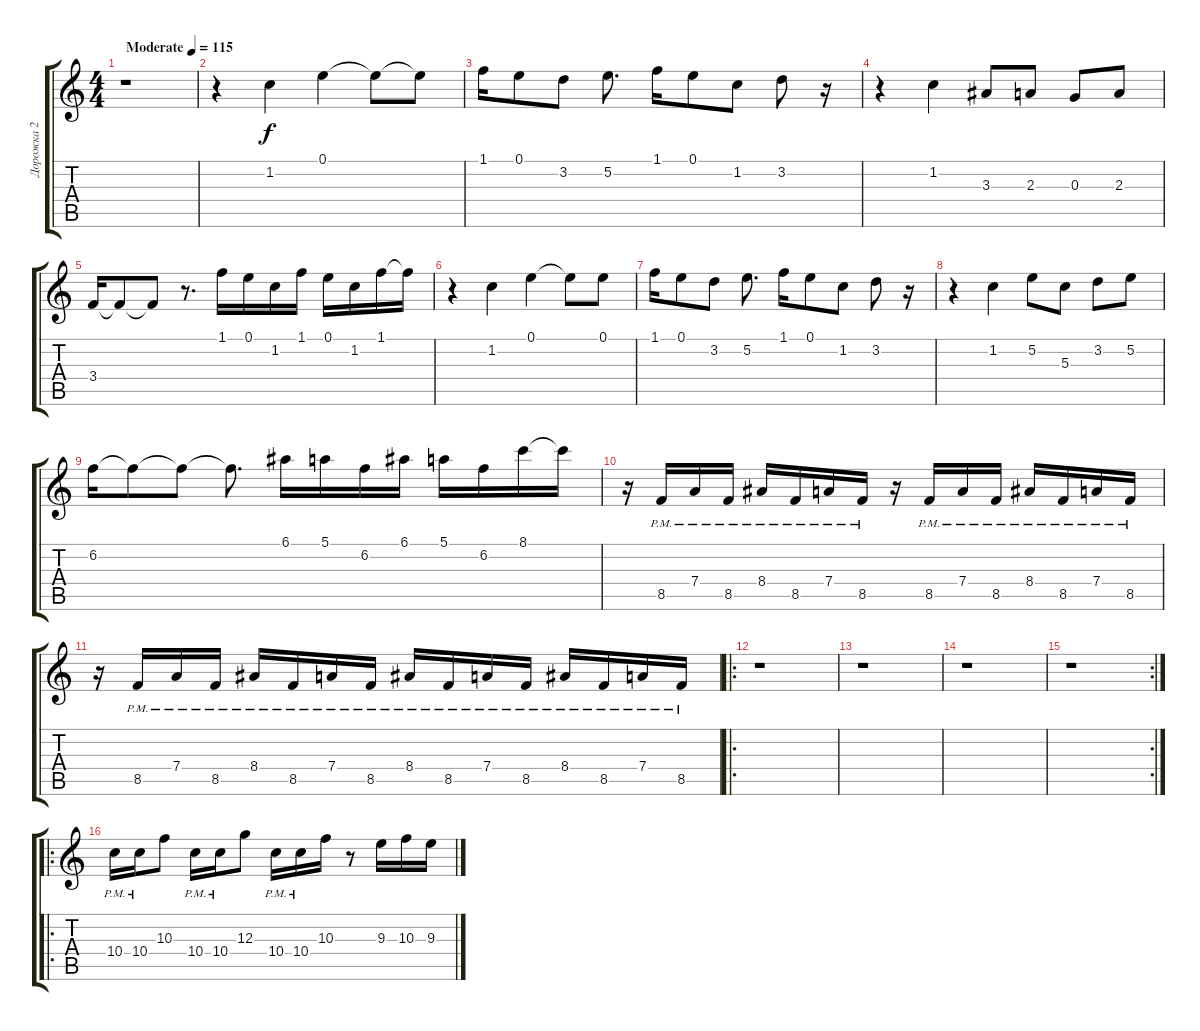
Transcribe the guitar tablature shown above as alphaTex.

\track ("Дорожка 2" "Дорожка 2") {instrument distortionguitar}
\staff {score tabs}
\tuning (E4 B3 G3 D3 A2 E2) {hide}
\ts (4 4)
\tempo (115 "Moderate")
\clef g2
\ks c
r.1{dy f instrument distortionguitar} |
r.4 1.2.4 0.1.4 0.1{t}.8 0.1{t}.8 |
1.1.16 0.1.8 3.2.8 5.2.8{d} 1.1.16 0.1.8 1.2.8 3.2.8 r.16 |
r.4 1.2.4 3.3.8 2.3.8 0.3.8 2.3.8 |
3.4.16 3.4{t}.8 3.4{t}.8 r.8{d} 1.1.16 0.1.16 1.2.16 1.1.16 0.1.16 1.2.16 1.1.16 1.1{t}.16 |
r.4 1.2.4 0.1.4 0.1{t}.8 0.1.8 |
1.1.16 0.1.8 3.2.8 5.2.8{d} 1.1.16 0.1.8 1.2.8 3.2.8 r.16 |
r.4 1.2.4 5.2.8 5.3.8 3.2.8 5.2.8 |
6.2.16 6.2{t}.8 6.2{t}.8 6.2{t}.8{d} 6.1.16 5.1.16 6.2.16 6.1.16 5.1.16 6.2.16 8.1.16 8.1{t}.16 |
r.16 8.5{pm}.16 7.4{pm}.16 8.5{pm}.16 8.4{pm}.16 8.5{pm}.16 7.4{pm}.16 8.5{pm}.16 r.16 8.5{pm}.16 7.4{pm}.16 8.5{pm}.16 8.4{pm}.16 8.5{pm}.16 7.4{pm}.16 8.5{pm}.16 |
r.16 8.5{pm}.16 7.4{pm}.16 8.5{pm}.16 8.4{pm}.16 8.5{pm}.16 7.4{pm}.16 8.5{pm}.16 8.4{pm}.16 8.5{pm}.16 7.4{pm}.16 8.5{pm}.16 8.4{pm}.16 8.5{pm}.16 7.4{pm}.16 8.5{pm}.16 |
\ro
r.1 |
r.1 |
r.1 |
\rc 2
r.1 |
\ro
10.4{pm}.16 10.4{pm}.16 10.3.8 10.4{pm}.16 10.4{pm}.16 12.3.8 10.4{pm}.16 10.4{pm}.16 10.3.16 r.8 9.3.16 10.3.16 9.3.16
